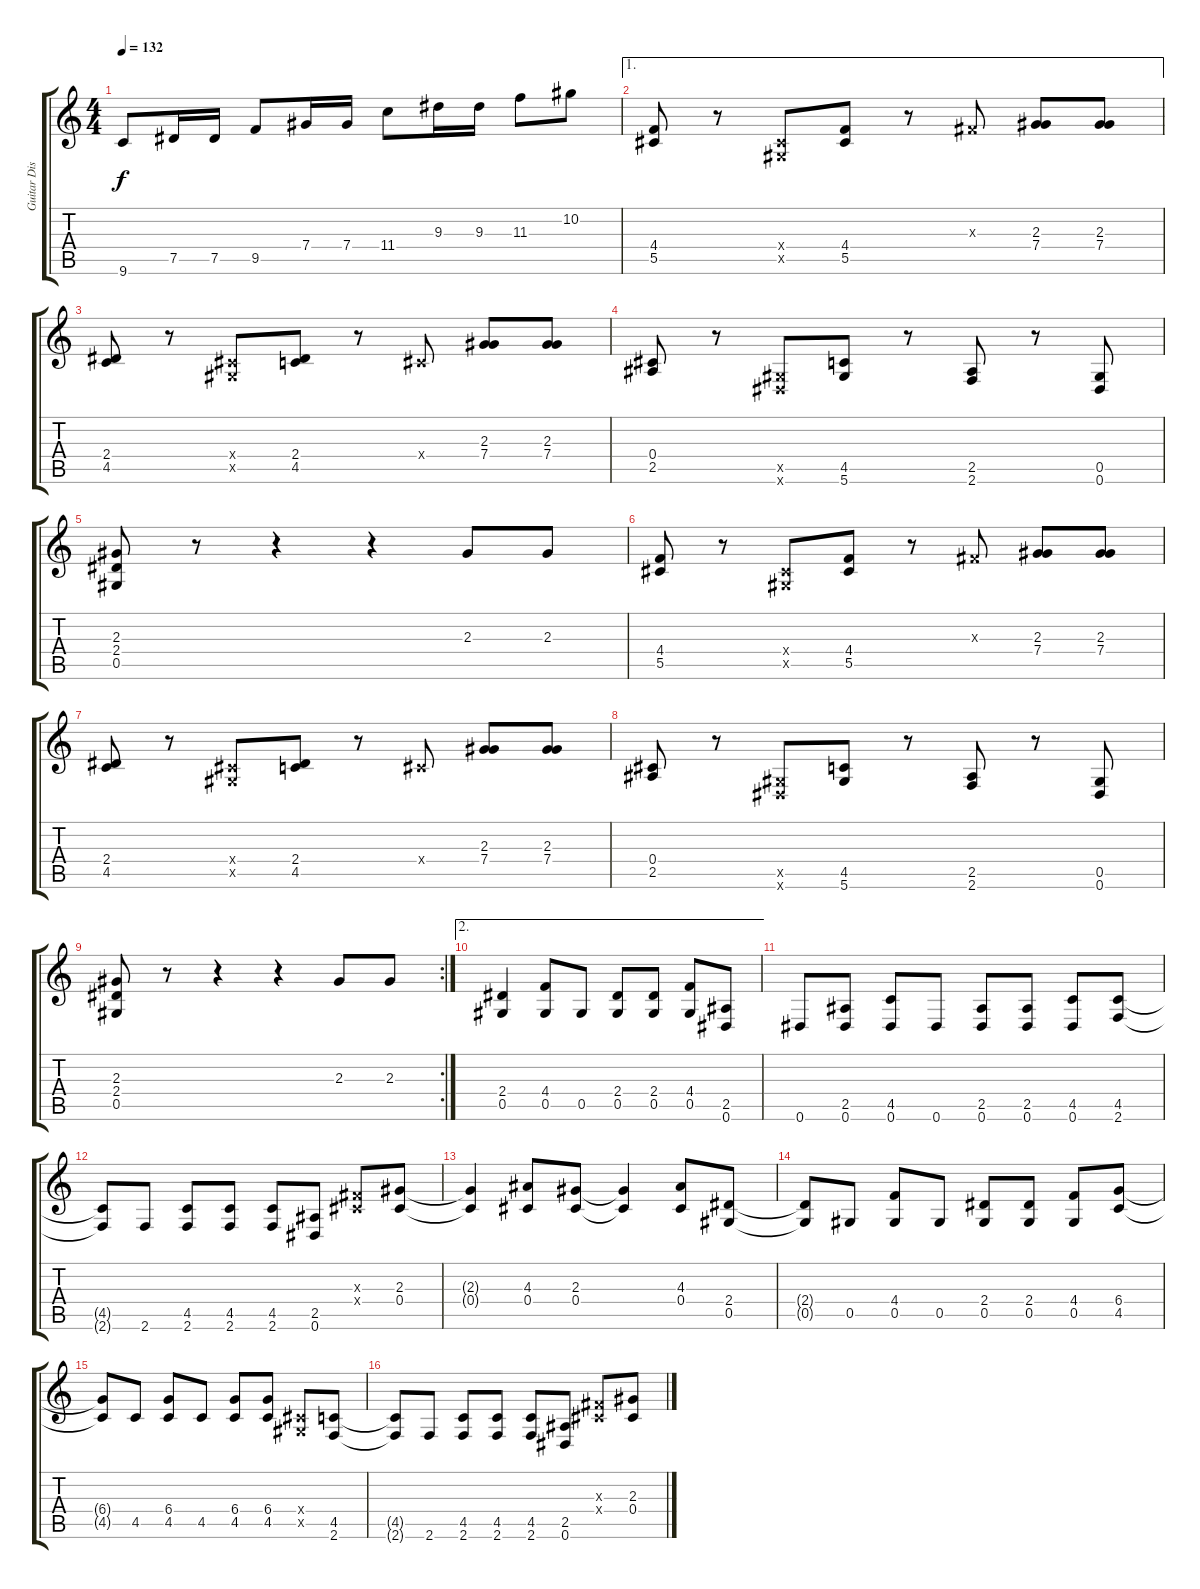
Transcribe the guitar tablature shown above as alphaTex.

\track ("Guitar Disto" "Guitar Dis") {instrument distortionguitar}
\staff {score tabs}
\tuning (Eb4 Bb3 Gb3 Db3 Ab2 Eb2) {hide}
\ts (4 4)
\tempo 132
\clef g2
\ks c
9.6.8{dy f} 7.5.16 7.5.16 9.5.8 7.4.16 7.4.16 11.4.8 9.3.16 9.3.16 11.3.8 10.2.8 |
\ae 1
(4.4 5.5).8{instrument electricguitarmuted} r.8 (0.4{x} 0.5{x}).8 (4.4 5.5).8 r.8 0.3{x}.8 (2.3 7.4).8 (2.3 7.4).8 |
(2.4 4.5).8 r.8 (0.4{x} 0.5{x}).8 (2.4 4.5).8 r.8 0.4{x}.8 (2.3 7.4).8 (2.3 7.4).8 |
(0.4 2.5).8 r.8 (0.5{x} 0.6{x}).8 (4.5 5.6).8 r.8 (2.5 2.6).8 r.8 (0.5 0.6).8 |
(2.3 2.4 0.5).8 r.8 r.4 r.4 2.3.8 2.3.8 |
(4.4 5.5).8{instrument electricguitarmuted} r.8 (0.4{x} 0.5{x}).8 (4.4 5.5).8 r.8 0.3{x}.8 (2.3 7.4).8 (2.3 7.4).8 |
(2.4 4.5).8 r.8 (0.4{x} 0.5{x}).8 (2.4 4.5).8 r.8 0.4{x}.8 (2.3 7.4).8 (2.3 7.4).8 |
(0.4 2.5).8 r.8 (0.5{x} 0.6{x}).8 (4.5 5.6).8 r.8 (2.5 2.6).8 r.8 (0.5 0.6).8 |
\rc 2
(2.3 2.4 0.5).8 r.8 r.4 r.4 2.3.8 2.3.8 |
\ae 2
(2.4 0.5).4 (4.4 0.5).8 0.5.8 (2.4 0.5).8 (2.4 0.5).8 (4.4 0.5).8 (2.5 0.6).8 |
0.6.8 (2.5 0.6).8 (4.5 0.6).8 0.6.8 (2.5 0.6).8 (2.5 0.6).8 (4.5 0.6).8 (4.5 2.6).8 |
(4.5{t} 2.6{t}).8 2.6.8 (4.5 2.6).8 (4.5 2.6).8 (4.5 2.6).8 (2.5 0.6).8 (0.3{x} 0.4{x}).8 (2.3 0.4).8 |
(2.3{t} 0.4{t}).4 (4.3 0.4).8 (2.3 0.4).8 (2.3{t} 0.4{t}).4 (4.3 0.4).8 (2.4 0.5).8 |
(2.4{t} 0.5{t}).8 0.5.8 (4.4 0.5).8 0.5.8 (2.4 0.5).8 (2.4 0.5).8 (4.4 0.5).8 (6.4 4.5).8 |
(6.4{t} 4.5{t}).8 4.5.8 (6.4 4.5).8 4.5.8 (6.4 4.5).8 (6.4 4.5).8 (0.4{x} 0.5{x}).8 (4.5 2.6).8 |
(4.5{t} 2.6{t}).8 2.6.8 (4.5 2.6).8 (4.5 2.6).8 (4.5 2.6).8 (2.5 0.6).8 (0.3{x} 0.4{x}).8 (2.3 0.4).8
